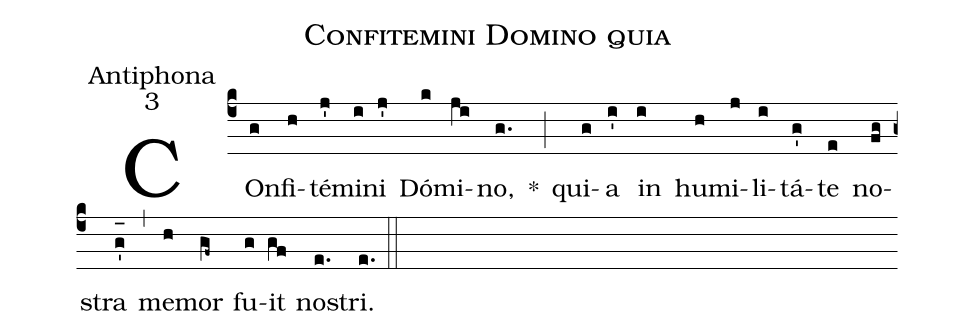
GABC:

name:Confitemini Domino quia;
office-part:Antiphona;
mode:3;
%%
(c4) COn(g)fi(h)té(j')mi(i)ni(j') Dó(k)mi(ji)no,(g.) *(;) qui(g)a(i') in(i) hu(h)mi(j)li(i)tá(g')te(e) no(fg)stra(g'_[oh:h]) (,) me(h)mor(gf~) fu(g)it(gf) no(e.)stri.(e.) (::)
